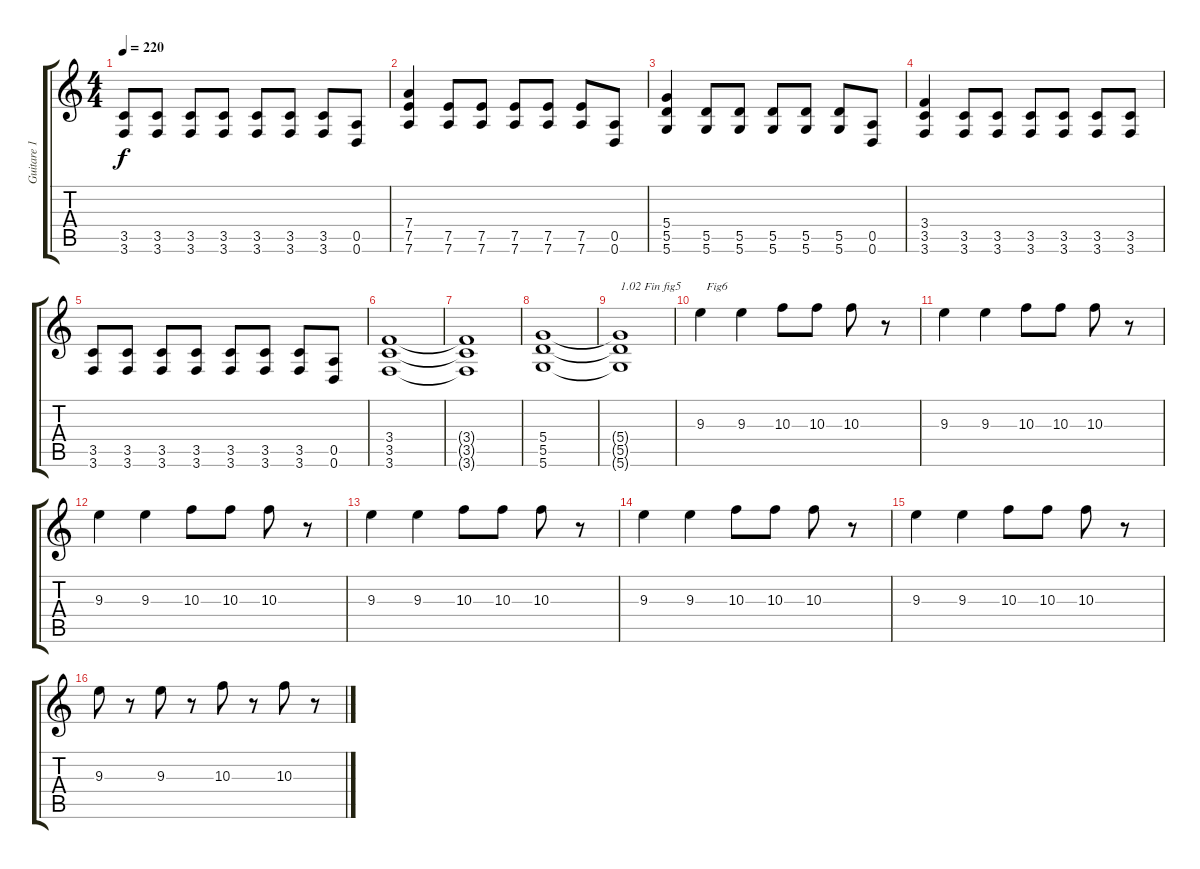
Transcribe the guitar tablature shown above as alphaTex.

\track ("Guitare 1 Dr-D" "Guitare 1 ") {instrument overdrivenguitar}
\staff {score tabs}
\tuning (E4 B3 G3 D3 A2 D2) {hide}
\ts (4 4)
\tempo 220
\clef g2
\ks c
(3.5 3.6).8{dy f} (3.5 3.6).8 (3.5 3.6).8 (3.5 3.6).8 (3.5 3.6).8 (3.5 3.6).8 (3.5 3.6).8 (0.5 0.6).8 |
(7.4 7.5 7.6).4 (7.5 7.6).8 (7.5 7.6).8 (7.5 7.6).8 (7.5 7.6).8 (7.5 7.6).8 (0.5 0.6).8 |
(5.4 5.5 5.6).4 (5.5 5.6).8 (5.5 5.6).8 (5.5 5.6).8 (5.5 5.6).8 (5.5 5.6).8 (0.5 0.6).8 |
(3.4 3.5 3.6).4 (3.5 3.6).8 (3.5 3.6).8 (3.5 3.6).8 (3.5 3.6).8 (3.5 3.6).8 (3.5 3.6).8 |
(3.5 3.6).8 (3.5 3.6).8 (3.5 3.6).8 (3.5 3.6).8 (3.5 3.6).8 (3.5 3.6).8 (3.5 3.6).8 (0.5 0.6).8 |
(3.4 3.5 3.6).1 |
(3.4{t} 3.5{t} 3.6{t}).1 |
(5.4 5.5 5.6).1 |
(5.4{t} 5.5{t} 5.6{t}).1{txt "1.02 Fin fig5"} |
9.3.4{txt "  Fig6"} 9.3.4 10.3.8 10.3.8 10.3.8 r.8 |
9.3.4 9.3.4 10.3.8 10.3.8 10.3.8 r.8 |
9.3.4 9.3.4 10.3.8 10.3.8 10.3.8 r.8 |
9.3.4 9.3.4 10.3.8 10.3.8 10.3.8 r.8 |
9.3.4 9.3.4 10.3.8 10.3.8 10.3.8 r.8 |
9.3.4 9.3.4 10.3.8 10.3.8 10.3.8 r.8 |
9.3.8 r.8 9.3.8 r.8 10.3.8 r.8 10.3.8 r.8
